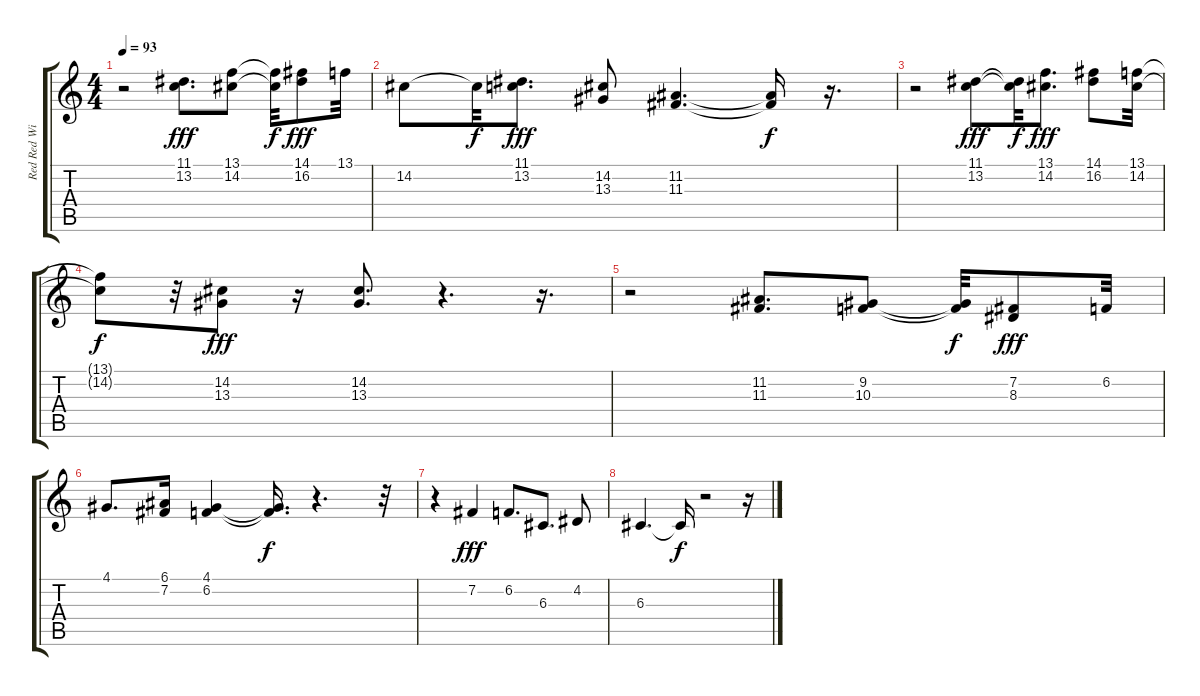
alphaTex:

\track ("Red Red Wine by UB40" "Red Red Wi") {instrument mutedtrumpet}
\staff {score tabs}
\tuning (E4 B3 G3 D3 A2 E2) {hide}
\ts (4 4)
\tempo 93
\clef g2
\ks c
r.2{dy f} (11.1 13.2).8{d dy fff} (13.1 14.2).8 (13.1{t} 14.2{t}).32{dy f} (14.1 16.2).8{dy fff} 13.1.32 |
14.2.8 14.2{t}.32{dy f} (11.1 13.2).8{d dy fff} (14.2 13.3).8 (11.2 11.3).4{d} (11.2{t} 11.3{t}).16{dy f} r.16{d} |
r.2 (11.1 13.2).8{dy fff} (11.1{t} 13.2{t}).32{dy f} (13.1 14.2).8{d dy fff} (14.1 16.2).8 (13.1 14.2).32 |
(13.1{t} 14.2{t}).8{dy f} r.32 (14.2 13.3).8{dy fff} r.16 (14.2 13.3).8{d} r.4{d} r.16{d} |
r.2 (11.2 11.3).8{d} (9.2 10.3).8 (9.2{t} 10.3{t}).32{dy f} (7.2 8.3).8{dy fff} 6.2.32 |
4.1.8{d} (6.1 7.2).16 (4.1 6.2).4 (4.1{t} 6.2{t}).16{d dy f} r.4{d} r.32 |
r.4 7.2.4{dy fff} 6.2.8{d} 6.3.8{d} 4.2.8 |
6.3.4{d} 6.3{t}.16{dy f} r.2 r.16
